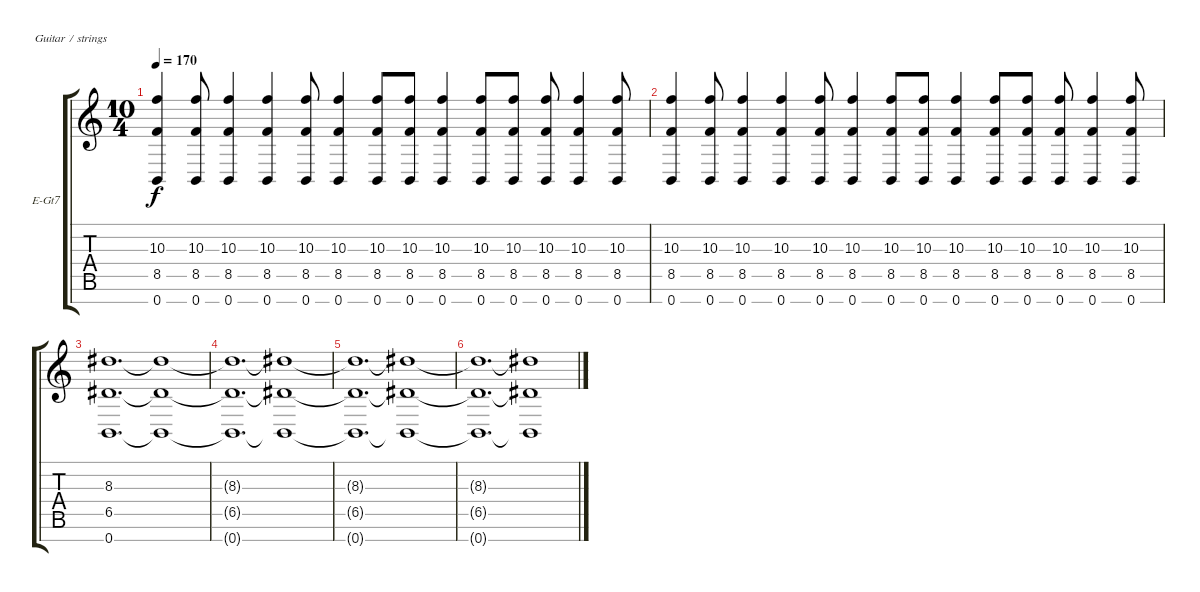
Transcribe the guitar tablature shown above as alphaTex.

\bracketExtendMode groupsimilarinstruments
\firstSystemTrackNameOrientation horizontal
\otherSystemsTrackNameOrientation horizontal
\track ("Guitar 1" "E-Gt7") {multiBarRest instrument distortionguitar}
\staff {score tabs}
\tuning (E4 B3 G3 D3 A2 E2 B1)
\ts (10 4)
\tempo 170
\clef g2
\ks c
(10.3 8.5 0.7).4{dy f} (10.3 8.5 0.7).8 (10.3 8.5 0.7).4 (10.3 8.5 0.7).4 (10.3 8.5 0.7).8 (10.3 8.5 0.7).4 (10.3 8.5 0.7).8 (10.3 8.5 0.7).8 (10.3 8.5 0.7).4 (10.3 8.5 0.7).8 (10.3 8.5 0.7).8{beam split} (10.3 8.5 0.7).8 (10.3 8.5 0.7).4 (10.3 8.5 0.7).8 |
(10.3 8.5 0.7).4 (10.3 8.5 0.7).8 (10.3 8.5 0.7).4 (10.3 8.5 0.7).4 (10.3 8.5 0.7).8 (10.3 8.5 0.7).4 (10.3 8.5 0.7).8 (10.3 8.5 0.7).8 (10.3 8.5 0.7).4 (10.3 8.5 0.7).8 (10.3 8.5 0.7).8{beam split} (10.3 8.5 0.7).8 (10.3 8.5 0.7).4 (10.3 8.5 0.7).8 |
(8.3 6.5 0.7).1{d} (8.3{t} 6.5{t} 0.7{t}).1 |
(8.3{t} 6.5{t} 0.7{t}).1{d} (8.3{t} 6.5{t} 0.7{t}).1 |
(8.3{t} 6.5{t} 0.7{t}).1{d} (8.3{t} 6.5{t} 0.7{t}).1 |
(8.3{t} 6.5{t} 0.7{t}).1{d} (8.3{t} 6.5{t} 0.7{t}).1
